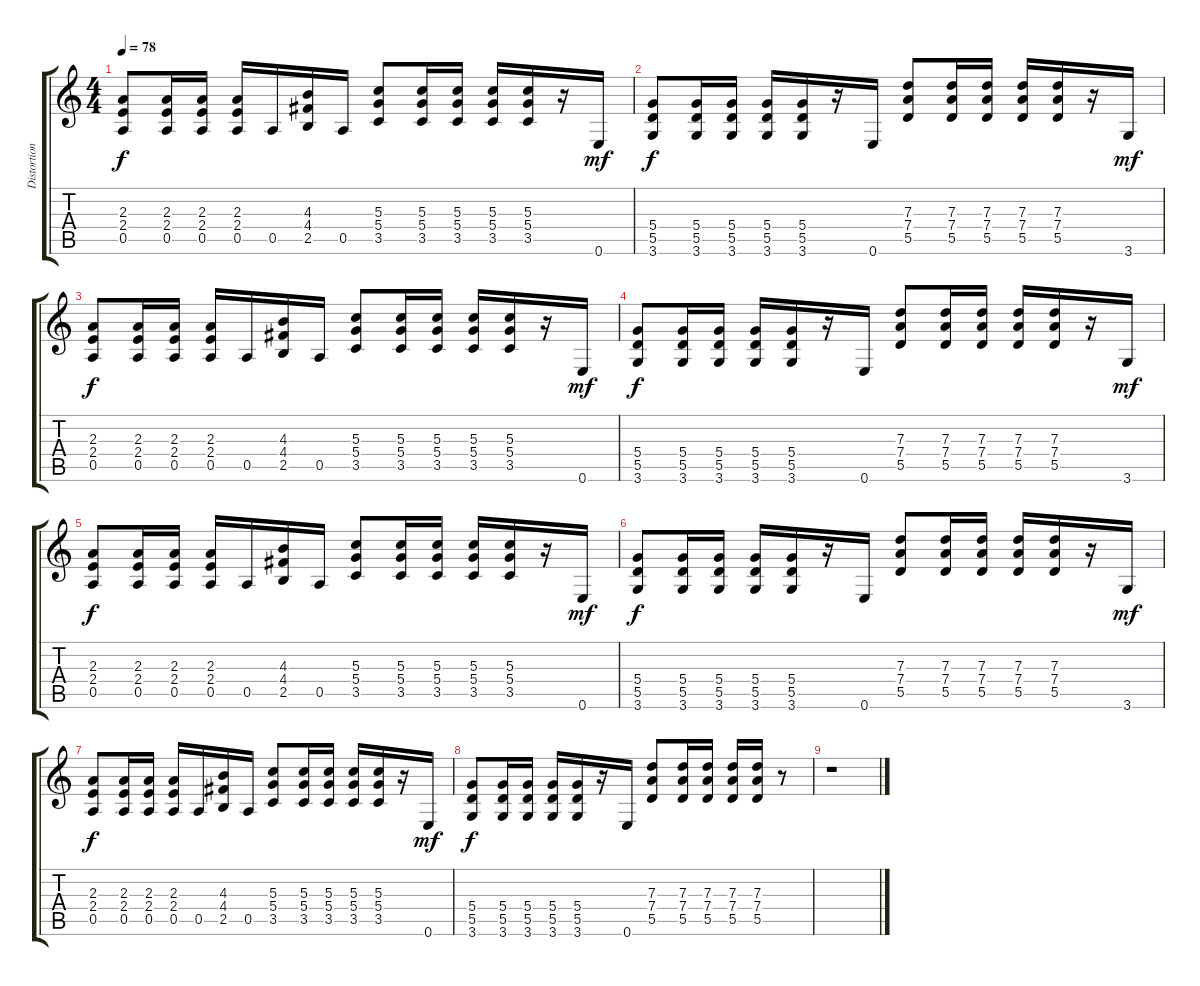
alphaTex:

\track ("Distortion Guitar" "Distortion") {instrument distortionguitar}
\staff {score tabs}
\tuning (E4 B3 G3 D3 A2 E2) {hide}
\ts (4 4)
\tempo 78
\clef g2
\ks c
(2.3 2.4 0.5).8{dy f} (2.3 2.4 0.5).16 (2.3 2.4 0.5).16 (2.3 2.4 0.5).16 0.5.16 (4.3 4.4 2.5).16 0.5.16 (5.3 5.4 3.5).8 (5.3 5.4 3.5).16 (5.3 5.4 3.5).16 (5.3 5.4 3.5).16 (5.3 5.4 3.5).16 r.16 0.6.16{dy mf} |
(5.4 5.5 3.6).8{dy f} (5.4 5.5 3.6).16 (5.4 5.5 3.6).16 (5.4 5.5 3.6).16 (5.4 5.5 3.6).16 r.16 0.6.16 (7.3 7.4 5.5).8 (7.3 7.4 5.5).16 (7.3 7.4 5.5).16 (7.3 7.4 5.5).16 (7.3 7.4 5.5).16 r.16 3.6.16{dy mf} |
(2.3 2.4 0.5).8{dy f} (2.3 2.4 0.5).16 (2.3 2.4 0.5).16 (2.3 2.4 0.5).16 0.5.16 (4.3 4.4 2.5).16 0.5.16 (5.3 5.4 3.5).8 (5.3 5.4 3.5).16 (5.3 5.4 3.5).16 (5.3 5.4 3.5).16 (5.3 5.4 3.5).16 r.16 0.6.16{dy mf} |
(5.4 5.5 3.6).8{dy f} (5.4 5.5 3.6).16 (5.4 5.5 3.6).16 (5.4 5.5 3.6).16 (5.4 5.5 3.6).16 r.16 0.6.16 (7.3 7.4 5.5).8 (7.3 7.4 5.5).16 (7.3 7.4 5.5).16 (7.3 7.4 5.5).16 (7.3 7.4 5.5).16 r.16 3.6.16{dy mf} |
(2.3 2.4 0.5).8{dy f} (2.3 2.4 0.5).16 (2.3 2.4 0.5).16 (2.3 2.4 0.5).16 0.5.16 (4.3 4.4 2.5).16 0.5.16 (5.3 5.4 3.5).8 (5.3 5.4 3.5).16 (5.3 5.4 3.5).16 (5.3 5.4 3.5).16 (5.3 5.4 3.5).16 r.16 0.6.16{dy mf} |
(5.4 5.5 3.6).8{dy f} (5.4 5.5 3.6).16 (5.4 5.5 3.6).16 (5.4 5.5 3.6).16 (5.4 5.5 3.6).16 r.16 0.6.16 (7.3 7.4 5.5).8 (7.3 7.4 5.5).16 (7.3 7.4 5.5).16 (7.3 7.4 5.5).16 (7.3 7.4 5.5).16 r.16 3.6.16{dy mf} |
(2.3 2.4 0.5).8{dy f} (2.3 2.4 0.5).16 (2.3 2.4 0.5).16 (2.3 2.4 0.5).16 0.5.16 (4.3 4.4 2.5).16 0.5.16 (5.3 5.4 3.5).8 (5.3 5.4 3.5).16 (5.3 5.4 3.5).16 (5.3 5.4 3.5).16 (5.3 5.4 3.5).16 r.16 0.6.16{dy mf} |
(5.4 5.5 3.6).8{dy f} (5.4 5.5 3.6).16 (5.4 5.5 3.6).16 (5.4 5.5 3.6).16 (5.4 5.5 3.6).16 r.16 0.6.16 (7.3 7.4 5.5).8 (7.3 7.4 5.5).16 (7.3 7.4 5.5).16 (7.3 7.4 5.5).16 (7.3 7.4 5.5).16 r.8 |
r.1
